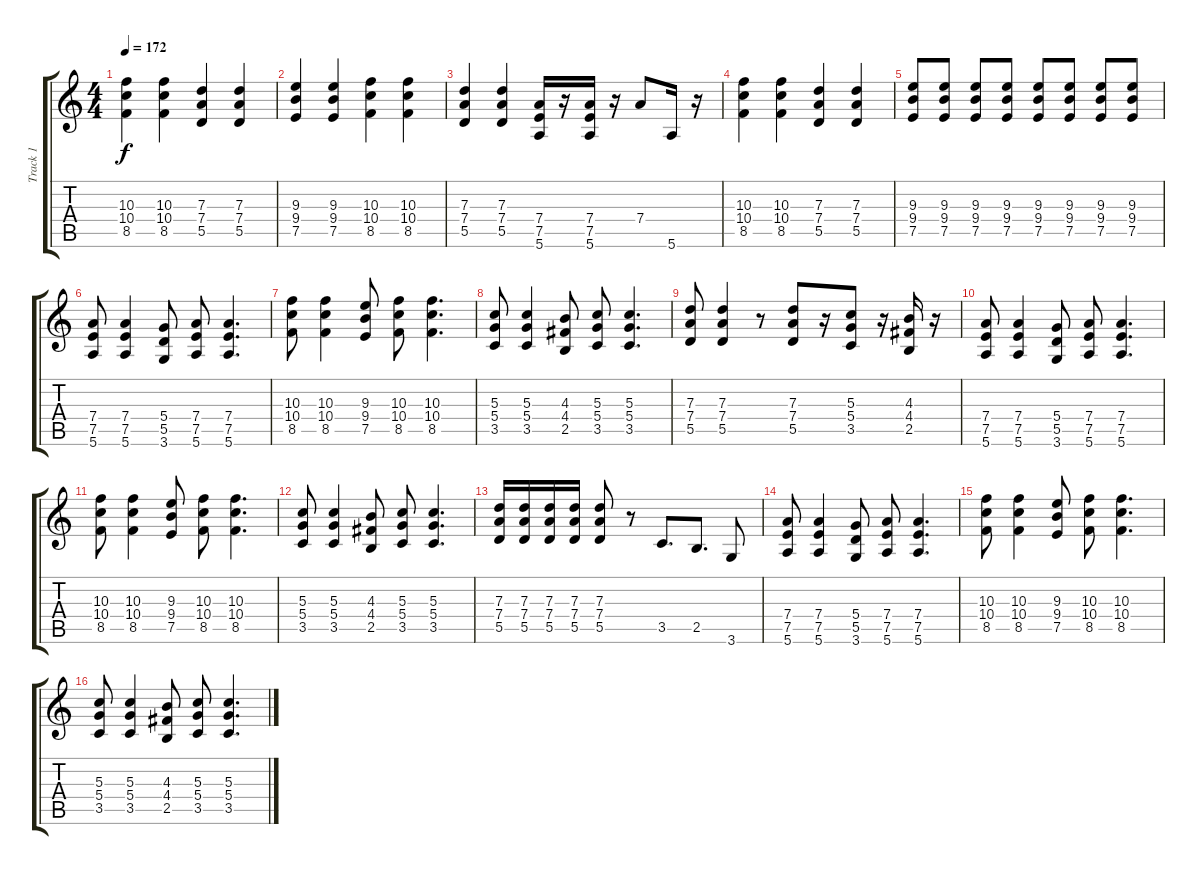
\track ("Track 1" "Track 1") {instrument distortionguitar}
\staff {score tabs}
\tuning (E4 B3 G3 D3 A2 E2) {hide}
\ts (4 4)
\tempo 172
\clef g2
\ks c
(10.3 10.4 8.5).4{dy f} (10.3 10.4 8.5).4 (7.3 7.4 5.5).4 (7.3 7.4 5.5).4 |
(9.3 9.4 7.5).4 (9.3 9.4 7.5).4 (10.3 10.4 8.5).4 (10.3 10.4 8.5).4 |
(7.3 7.4 5.5).4 (7.3 7.4 5.5).4 (7.4 7.5 5.6).16 r.16 (7.4 7.5 5.6).16 r.16 7.4.8 5.6.16 r.16 |
(10.3 10.4 8.5).4 (10.3 10.4 8.5).4 (7.3 7.4 5.5).4 (7.3 7.4 5.5).4 |
(9.3 9.4 7.5).8 (9.3 9.4 7.5).8 (9.3 9.4 7.5).8 (9.3 9.4 7.5).8 (9.3 9.4 7.5).8 (9.3 9.4 7.5).8 (9.3 9.4 7.5).8 (9.3 9.4 7.5).8 |
(7.4 7.5 5.6).8 (7.4 7.5 5.6).4 (5.4 5.5 3.6).8 (7.4 7.5 5.6).8 (7.4 7.5 5.6).4{d} |
(10.3 10.4 8.5).8 (10.3 10.4 8.5).4 (9.3 9.4 7.5).8 (10.3 10.4 8.5).8 (10.3 10.4 8.5).4{d} |
(5.3 5.4 3.5).8 (5.3 5.4 3.5).4 (4.3 4.4 2.5).8 (5.3 5.4 3.5).8 (5.3 5.4 3.5).4{d} |
(7.3 7.4 5.5).8 (7.3 7.4 5.5).4 r.8 (7.3 7.4 5.5).8 r.16 (5.3 5.4 3.5).8 r.16 (4.3 4.4 2.5).16 r.16 |
(7.4 7.5 5.6).8 (7.4 7.5 5.6).4 (5.4 5.5 3.6).8 (7.4 7.5 5.6).8 (7.4 7.5 5.6).4{d} |
(10.3 10.4 8.5).8 (10.3 10.4 8.5).4 (9.3 9.4 7.5).8 (10.3 10.4 8.5).8 (10.3 10.4 8.5).4{d} |
(5.3 5.4 3.5).8 (5.3 5.4 3.5).4 (4.3 4.4 2.5).8 (5.3 5.4 3.5).8 (5.3 5.4 3.5).4{d} |
(7.3 7.4 5.5).16 (7.3 7.4 5.5).16 (7.3 7.4 5.5).16 (7.3 7.4 5.5).16 (7.3 7.4 5.5).8 r.8 3.5.8{d} 2.5.8{d} 3.6.8 |
(7.4 7.5 5.6).8 (7.4 7.5 5.6).4 (5.4 5.5 3.6).8 (7.4 7.5 5.6).8 (7.4 7.5 5.6).4{d} |
(10.3 10.4 8.5).8 (10.3 10.4 8.5).4 (9.3 9.4 7.5).8 (10.3 10.4 8.5).8 (10.3 10.4 8.5).4{d} |
(5.3 5.4 3.5).8 (5.3 5.4 3.5).4 (4.3 4.4 2.5).8 (5.3 5.4 3.5).8 (5.3 5.4 3.5).4{d}
